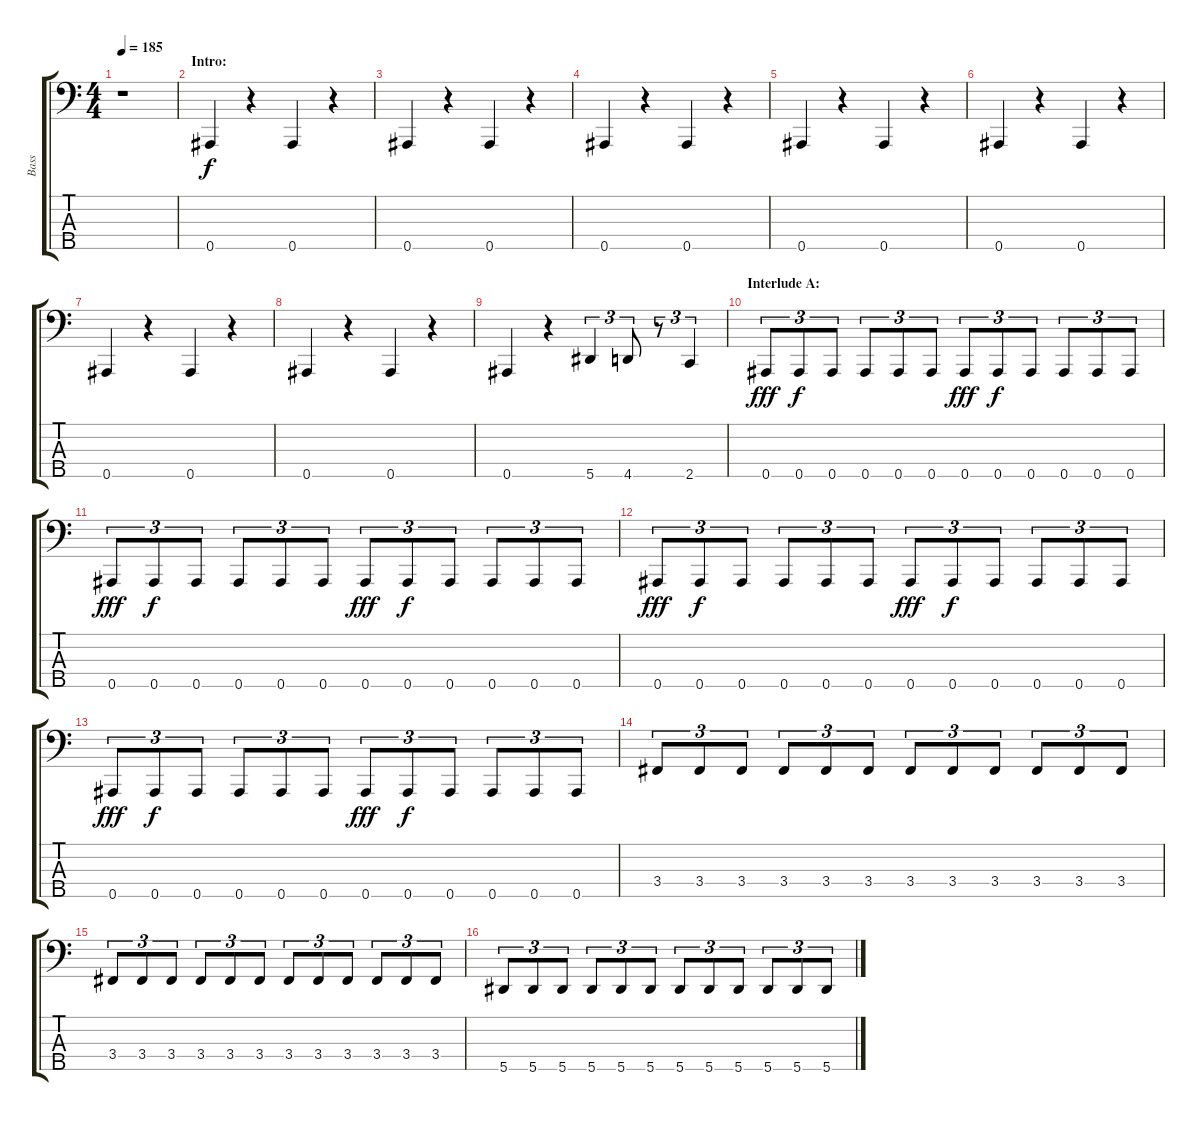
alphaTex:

\track ("Bass" "Bass") {instrument slapbass2}
\staff {score tabs}
\tuning (Gb2 Db2 Ab1 Eb1 Bb0) {hide}
\ts (4 4)
\tempo 185
\clef f4
\ks c
r.1{dy f instrument slapbass2} |
\section ("" "Intro:")
0.5.4 r.4 0.5.4 r.4 |
0.5.4 r.4 0.5.4 r.4 |
0.5.4 r.4 0.5.4 r.4 |
0.5.4 r.4 0.5.4 r.4 |
0.5.4 r.4 0.5.4 r.4 |
0.5.4 r.4 0.5.4 r.4 |
0.5.4 r.4 0.5.4 r.4 |
0.5.4 r.4 5.5.4{tu (3 2)} 4.5.8{tu (3 2)} r.8{tu (3 2)} 2.5.4{tu (3 2)} |
\section ("" "Interlude A:")
0.5.8{tu (3 2) dy fff} 0.5.8{tu (3 2) dy f} 0.5.8{tu (3 2)} 0.5.8{tu (3 2)} 0.5.8{tu (3 2)} 0.5.8{tu (3 2)} 0.5.8{tu (3 2) dy fff} 0.5.8{tu (3 2) dy f} 0.5.8{tu (3 2)} 0.5.8{tu (3 2)} 0.5.8{tu (3 2)} 0.5.8{tu (3 2)} |
0.5.8{tu (3 2) dy fff} 0.5.8{tu (3 2) dy f} 0.5.8{tu (3 2)} 0.5.8{tu (3 2)} 0.5.8{tu (3 2)} 0.5.8{tu (3 2)} 0.5.8{tu (3 2) dy fff} 0.5.8{tu (3 2) dy f} 0.5.8{tu (3 2)} 0.5.8{tu (3 2)} 0.5.8{tu (3 2)} 0.5.8{tu (3 2)} |
0.5.8{tu (3 2) dy fff} 0.5.8{tu (3 2) dy f} 0.5.8{tu (3 2)} 0.5.8{tu (3 2)} 0.5.8{tu (3 2)} 0.5.8{tu (3 2)} 0.5.8{tu (3 2) dy fff} 0.5.8{tu (3 2) dy f} 0.5.8{tu (3 2)} 0.5.8{tu (3 2)} 0.5.8{tu (3 2)} 0.5.8{tu (3 2)} |
0.5.8{tu (3 2) dy fff} 0.5.8{tu (3 2) dy f} 0.5.8{tu (3 2)} 0.5.8{tu (3 2)} 0.5.8{tu (3 2)} 0.5.8{tu (3 2)} 0.5.8{tu (3 2) dy fff} 0.5.8{tu (3 2) dy f} 0.5.8{tu (3 2)} 0.5.8{tu (3 2)} 0.5.8{tu (3 2)} 0.5.8{tu (3 2)} |
3.4.8{tu (3 2)} 3.4.8{tu (3 2)} 3.4.8{tu (3 2)} 3.4.8{tu (3 2)} 3.4.8{tu (3 2)} 3.4.8{tu (3 2)} 3.4.8{tu (3 2)} 3.4.8{tu (3 2)} 3.4.8{tu (3 2)} 3.4.8{tu (3 2)} 3.4.8{tu (3 2)} 3.4.8{tu (3 2)} |
3.4.8{tu (3 2)} 3.4.8{tu (3 2)} 3.4.8{tu (3 2)} 3.4.8{tu (3 2)} 3.4.8{tu (3 2)} 3.4.8{tu (3 2)} 3.4.8{tu (3 2)} 3.4.8{tu (3 2)} 3.4.8{tu (3 2)} 3.4.8{tu (3 2)} 3.4.8{tu (3 2)} 3.4.8{tu (3 2)} |
5.5.8{tu (3 2)} 5.5.8{tu (3 2)} 5.5.8{tu (3 2)} 5.5.8{tu (3 2)} 5.5.8{tu (3 2)} 5.5.8{tu (3 2)} 5.5.8{tu (3 2)} 5.5.8{tu (3 2)} 5.5.8{tu (3 2)} 5.5.8{tu (3 2)} 5.5.8{tu (3 2)} 5.5.8{tu (3 2)}
